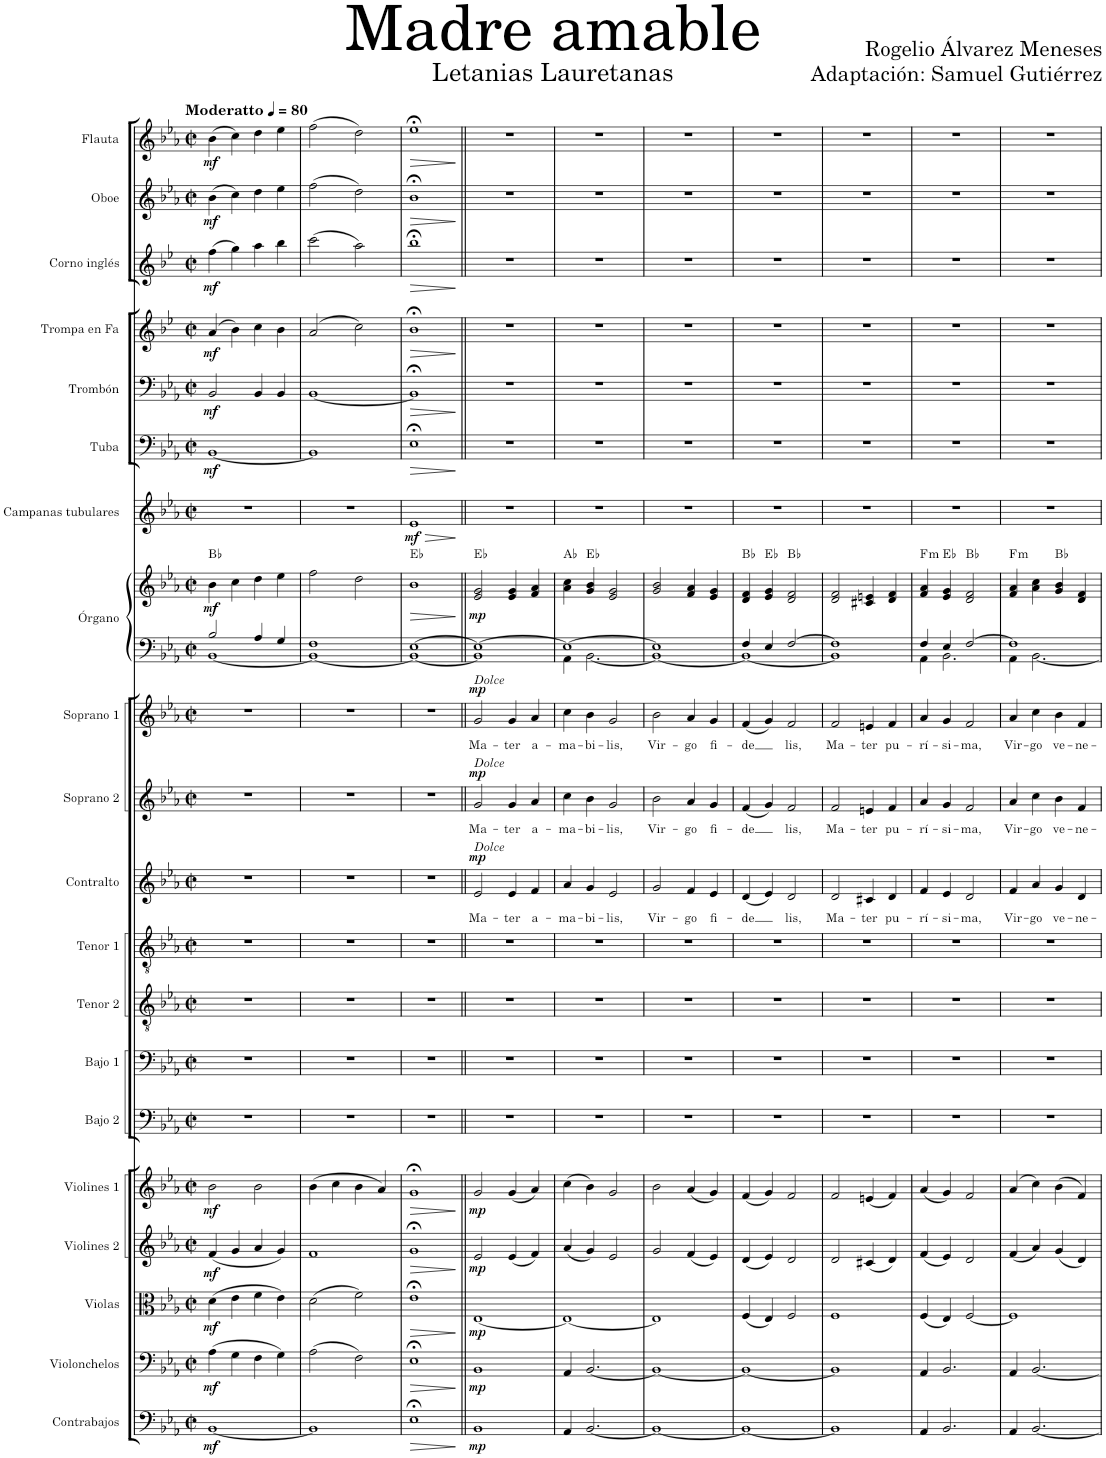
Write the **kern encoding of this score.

**kern	**dynam	**kern	**dynam	**kern	**dynam	**kern	**dynam	**kern	**dynam	**kern	**kern	**kern	**kern	**kern	**text	**dynam	**kern	**text	**dynam	**kern	**text	**dynam	**kern	**kern	**dynam	**harte	**kern	**dynam	**kern	**dynam	**kern	**dynam	**kern	**dynam	**kern	**dynam	**kern	**dynam	**kern	**dynam
*part20	*part20	*part19	*part19	*part18	*part18	*part17	*part17	*part16	*part16	*part15	*part14	*part13	*part12	*part11	*part11	*part11	*part10	*part10	*part10	*part9	*part9	*part9	*part8	*part8	*part8	*part8	*part7	*part7	*part6	*part6	*part5	*part5	*part4	*part4	*part3	*part3	*part2	*part2	*part1	*part1
*staff21	*staff21	*staff20	*staff20	*staff19	*staff19	*staff18	*staff18	*staff17	*staff17	*staff16	*staff15	*staff14	*staff13	*staff12	*staff12	*staff12	*staff11	*staff11	*staff11	*staff10	*staff10	*staff10	*staff9	*staff8	*staff8/9	*	*staff7	*staff7	*staff6	*staff6	*staff5	*staff5	*staff4	*staff4	*staff3	*staff3	*staff2	*staff2	*staff1	*staff1
*I"Contrabajos	*	*I"Violonchelos	*	*I"Violas	*	*I"Violines 2	*	*I"Violines 1	*	*I"Bajo 2	*I"Bajo 1	*I"Tenor 2	*I"Tenor 1	*I"Contralto	*	*	*I"Soprano 2	*	*	*I"Soprano 1	*	*	*I"Órgano	*	*	*	*I"Campanas tubulares	*	*I"Tuba	*	*I"Trombón	*	*I"Trompa en Fa	*	*I"Corno inglés	*	*I"Oboe	*	*I"Flauta	*
*I'Cbs.	*	*I'Vcs.	*	*I'Vlas.	*	*I'Vlns. 2	*	*I'Vlns. 1	*	*I'B. 2	*I'B. 1	*I'T. 2	*I'T. 1	*I'C.	*	*	*I'S. 2	*	*	*I'S. 1	*	*	*	*	*	*	*I'C.t.	*	*I'Tba.	*	*I'Tbn.	*	*	*	*I'Cor. Ingl.	*	*I'Ob.	*	*I'Fl.	*
*clefF4	*	*clefF4	*	*clefC3	*	*clefG2	*	*clefG2	*	*clefF4	*clefF4	*clefGv2	*clefGv2	*clefG2	*	*	*clefG2	*	*	*clefG2	*	*	*clefF4	*clefG2	*	*	*clefG2	*	*clefF4	*	*clefF4	*	*clefG2	*	*clefG2	*	*clefG2	*	*clefG2	*
*Trd7c12	*	*	*	*	*	*	*	*	*	*	*	*	*	*	*	*	*	*	*	*	*	*	*	*	*	*	*	*	*	*	*	*	*Trd4c7	*	*Trd4c7	*	*	*	*	*
*k[b-e-a-]	*	*k[b-e-a-]	*	*k[b-e-a-]	*	*k[b-e-a-]	*	*k[b-e-a-]	*	*k[b-e-a-]	*k[b-e-a-]	*k[b-e-a-]	*k[b-e-a-]	*k[b-e-a-]	*	*	*k[b-e-a-]	*	*	*k[b-e-a-]	*	*	*k[b-e-a-]	*k[b-e-a-]	*	*	*k[b-e-a-]	*	*k[b-e-a-]	*	*k[b-e-a-]	*	*k[b-e-]	*	*k[b-e-]	*	*k[b-e-a-]	*	*k[b-e-a-]	*
*M2/2	*	*M2/2	*	*M2/2	*	*M2/2	*	*M2/2	*	*M2/2	*M2/2	*M2/2	*M2/2	*M2/2	*	*	*M2/2	*	*	*M2/2	*	*	*M2/2	*M2/2	*	*	*M2/2	*	*M2/2	*	*M2/2	*	*M2/2	*	*M2/2	*	*M2/2	*	*M2/2	*
*met(c|)	*	*met(c|)	*	*met(c|)	*	*met(c|)	*	*met(c|)	*	*met(c|)	*met(c|)	*met(c|)	*met(c|)	*met(c|)	*	*	*met(c|)	*	*	*met(c|)	*	*	*met(c|)	*met(c|)	*	*	*met(c|)	*	*met(c|)	*	*met(c|)	*	*met(c|)	*	*met(c|)	*	*met(c|)	*	*met(c|)	*
*MM80	*	*MM80	*	*MM80	*	*MM80	*	*MM80	*	*MM80	*MM80	*MM80	*MM80	*MM80	*	*	*MM80	*	*	*MM80	*	*	*MM80	*MM80	*	*	*MM80	*	*MM80	*	*MM80	*	*MM80	*	*MM80	*	*MM80	*	*MM80	*
=1	=1	=1	=1	=1	=1	=1	=1	=1	=1	=1	=1	=1	=1	=1	=1	=1	=1	=1	=1	=1	=1	=1	=1	=1	=1	=1	=1	=1	=1	=1	=1	=1	=1	=1	=1	=1	=1	=1	=1	=1
*	*	*	*	*	*	*	*	*	*	*	*	*	*	*	*	*	*	*	*	*	*	*	*^	*	*	*	*	*	*	*	*	*	*	*	*	*	*	*	*	*
!	!	!	!	!	!	!	!	!	!	!	!	!	!	!	!	!	!	!	!	!	!	!	!	!	!	!	!	!	!	!	!	!	!	!	!	!	!	!	!	!LO:TX:a:B:t=Moderatto	!
!	!LO:DY:b	!	!LO:DY:b	!	!LO:DY:b	!	!LO:DY:b	!	!LO:DY:b	!	!	!	!	!	!	!	!	!	!	!	!	!	!	!	!	!LO:DY:b	!	!	!	!	!LO:DY:b	!	!LO:DY:b	!	!LO:DY:b	!	!LO:DY:b	!	!LO:DY:b	!	!LO:DY:b
[1BB-	mf	(4A-\	mf	(4d\	mf	(4f/	mf	2b-\	mf	1r	1r	1r	1r	1r	.	.	1r	.	.	1r	.	.	2B-/	[1BB-	4b-\	mf	Bb:maj	1r	.	[1BB-	mf	2BB-/	mf	(4a/	mf	(4ff\	mf	(4b-\	mf	(4b-\	mf
.	.	4G\	.	4e-\	.	4g/	.	.	.	.	.	.	.	.	.	.	.	.	.	.	.	.	.	.	4cc\	.	.	.	.	.	.	.	.	4b-\)	.	4gg\)	.	4cc\)	.	4cc\)	.
.	.	4F\	.	4f\	.	4a-/	.	2b-\	.	.	.	.	.	.	.	.	.	.	.	.	.	.	4A-/	.	4dd\	.	.	.	.	.	.	4BB-/	.	4cc\	.	4aa\	.	4dd\	.	4dd\	.
.	.	4G\)	.	4e-\)	.	4g/)	.	.	.	.	.	.	.	.	.	.	.	.	.	.	.	.	4G/	.	4ee-\	.	.	.	.	.	.	4BB-/	.	4b-\	.	4bb-\	.	4ee-\	.	4ee-\	.
=2	=2	=2	=2	=2	=2	=2	=2	=2	=2	=2	=2	=2	=2	=2	=2	=2	=2	=2	=2	=2	=2	=2	=2	=2	=2	=2	=2	=2	=2	=2	=2	=2	=2	=2	=2	=2	=2	=2	=2	=2	=2
1BB-]	.	(2A-\	.	(2d\	.	1f	.	(4b-\	.	1r	1r	1r	1r	1r	.	.	1r	.	.	1r	.	.	1F	1BB-_	2ff\	.	.	1r	.	1BB-]	.	[1BB-	.	(2a/	.	(2ccc\	.	(2ff\	.	(2ff\	.
.	.	.	.	.	.	.	.	4cc\	.	.	.	.	.	.	.	.	.	.	.	.	.	.	.	.	.	.	.	.	.	.	.	.	.	.	.	.	.	.	.	.	.
.	.	2F\)	.	2f\)	.	.	.	4b-\	.	.	.	.	.	.	.	.	.	.	.	.	.	.	.	.	2dd\	.	.	.	.	.	.	.	.	2cc\)	.	2aa\)	.	2dd\)	.	2dd\)	.
.	.	.	.	.	.	.	.	4a-/)	.	.	.	.	.	.	.	.	.	.	.	.	.	.	.	.	.	.	.	.	.	.	.	.	.	.	.	.	.	.	.	.	.
=3	=3	=3	=3	=3	=3	=3	=3	=3	=3	=3	=3	=3	=3	=3	=3	=3	=3	=3	=3	=3	=3	=3	=3	=3	=3	=3	=3	=3	=3	=3	=3	=3	=3	=3	=3	=3	=3	=3	=3	=3	=3
!	!LO:HP:b	!	!LO:HP:b	!	!LO:HP:b	!	!LO:HP:b	!	!LO:HP:b	!	!	!	!	!	!	!	!	!	!	!	!	!	!	!	!	!LO:HP:b	!	!	!LO:HP:b	!	!LO:HP:b	!	!LO:HP:b	!	!LO:HP:b	!	!LO:HP:b	!	!LO:HP:b	!	!LO:HP:b
!	!	!	!	!	!	!	!	!	!	!	!	!	!	!	!	!	!	!	!	!	!	!	!	!	!	!	!	!	!LO:DY:n=1:b	!	!	!	!	!	!	!	!	!	!	!	!
1E-;<	>	1E-;<	>	1e-;<	>	1g;<	>	1g;<	>	1r	1r	1r	1r	1r	.	.	1r	.	.	1r	.	.	[1E-	1BB-_	1b-	>	Eb:maj	1e-	> mf	1E-;<	>	1BB-;<]	>	1b-;<	>	1bb-;<	>	1b-;<	>	1ee-;<	>
*	*	*	*	*	*	*	*	*	*	*	*	*	*	*	*	*	*	*	*	*	*	*	*v	*v	*	*	*	*	*	*	*	*	*	*	*	*	*	*	*	*	*
.	]	.	]	.	]	.	]	.	]	.	.	.	.	.	.	.	.	.	.	.	.	.	.	.	]	.	.	]	.	]	.	]	.	]	.	]	.	]	.	]
=4||	=4||	=4||	=4||	=4||	=4||	=4||	=4||	=4||	=4||	=4||	=4||	=4||	=4||	=4||	=4||	=4||	=4||	=4||	=4||	=4||	=4||	=4||	=4||	=4||	=4||	=4||	=4||	=4||	=4||	=4||	=4||	=4||	=4||	=4||	=4||	=4||	=4||	=4||	=4||	=4||
!	!	!	!	!	!	!	!	!	!	!	!	!	!	!	!	!	!	!	!	!LO:TX:a:i:t=Dolce	!	!	!	!	!	!	!	!	!	!	!	!	!	!	!	!	!	!	!	!
!	!	!	!	!	!	!	!	!	!	!	!	!	!	!	!	!	!LO:TX:a:i:t=Dolce	!	!	!	!	!	!	!	!	!	!	!	!	!	!	!	!	!	!	!	!	!	!	!
!	!	!	!	!	!	!	!	!	!	!	!	!	!	!LO:TX:a:i:t=Dolce	!	!	!	!	!	!	!	!	!	!	!	!	!	!	!	!	!	!	!	!	!	!	!	!	!	!
!	!LO:DY:b	!	!LO:DY:b	!	!LO:DY:b	!	!LO:DY:b	!	!LO:DY:b	!	!	!	!	!	!LO:LY:b	!LO:DY:a	!	!LO:LY:b	!LO:DY:a	!	!LO:LY:b	!LO:DY:a	!	!	!LO:DY:b	!	!	!	!	!	!	!	!	!	!	!	!	!	!	!
*	*	*	*	*	*	*	*	*	*	*	*	*	*	*	*	*	*	*	*	*	*	*	*^	*	*	*	*	*	*	*	*	*	*	*	*	*	*	*	*	*
1BB-	mp	1BB-	mp	[1E-	mp	2e-/	mp	2g/	mp	1r	1r	1r	1r	2e-/	Ma-	mp	2g/	Ma-	mp	2g/	Ma-	mp	1E-_	1BB-]	2e-/ 2g/	mp	Eb:maj	1r	.	1r	.	1r	.	1r	.	1r	.	1r	.	1r	.
!	!	!	!	!	!	!	!	!	!	!	!	!	!	!	!LO:LY:b	!	!	!LO:LY:b	!	!	!LO:LY:b	!	!	!	!	!	!	!	!	!	!	!	!	!	!	!	!	!	!	!	!
.	.	.	.	.	.	(4e-/	.	(4g/	.	.	.	.	.	4e-/	-ter	.	4g/	-ter	.	4g/	-ter	.	.	.	4e-/ 4g/	.	.	.	.	.	.	.	.	.	.	.	.	.	.	.	.
!	!	!	!	!	!	!	!	!	!	!	!	!	!	!	!LO:LY:b	!	!	!LO:LY:b	!	!	!LO:LY:b	!	!	!	!	!	!	!	!	!	!	!	!	!	!	!	!	!	!	!	!
.	.	.	.	.	.	4f/)	.	4a-/)	.	.	.	.	.	4f/	a-	.	4a-/	a-	.	4a-/	a-	.	.	.	4f/ 4a-/	.	.	.	.	.	.	.	.	.	.	.	.	.	.	.	.
=5	=5	=5	=5	=5	=5	=5	=5	=5	=5	=5	=5	=5	=5	=5	=5	=5	=5	=5	=5	=5	=5	=5	=5	=5	=5	=5	=5	=5	=5	=5	=5	=5	=5	=5	=5	=5	=5	=5	=5	=5	=5
!	!	!	!	!	!	!	!	!	!	!	!	!	!	!	!LO:LY:b	!	!	!LO:LY:b	!	!	!LO:LY:b	!	!	!	!	!	!	!	!	!	!	!	!	!	!	!	!	!	!	!	!
4AA-/	.	4AA-/	.	1E-_	.	(4a-/	.	(4cc\	.	1r	1r	1r	1r	4a-/	-ma-	.	4cc\	-ma-	.	4cc\	-ma-	.	1E-_	4AA-\	4a-\ 4cc\	.	Ab:maj	1r	.	1r	.	1r	.	1r	.	1r	.	1r	.	1r	.
!	!	!	!	!	!	!	!	!	!	!	!	!	!	!	!LO:LY:b	!	!	!LO:LY:b	!	!	!LO:LY:b	!	!	!	!	!	!	!	!	!	!	!	!	!	!	!	!	!	!	!	!
[2.BB-/	.	[2.BB-/	.	.	.	4g/)	.	4b-\)	.	.	.	.	.	4g/	-bi-	.	4b-\	-bi-	.	4b-\	-bi-	.	.	[2.BB-\	4g/ 4b-/	.	Eb:maj	.	.	.	.	.	.	.	.	.	.	.	.	.	.
!	!	!	!	!	!	!	!	!	!	!	!	!	!	!	!LO:LY:b	!	!	!LO:LY:b	!	!	!LO:LY:b	!	!	!	!	!	!	!	!	!	!	!	!	!	!	!	!	!	!	!	!
.	.	.	.	.	.	2e-/	.	2g/	.	.	.	.	.	2e-/	-lis,	.	2g/	-lis,	.	2g/	-lis,	.	.	.	2e-/ 2g/	.	.	.	.	.	.	.	.	.	.	.	.	.	.	.	.
=6	=6	=6	=6	=6	=6	=6	=6	=6	=6	=6	=6	=6	=6	=6	=6	=6	=6	=6	=6	=6	=6	=6	=6	=6	=6	=6	=6	=6	=6	=6	=6	=6	=6	=6	=6	=6	=6	=6	=6	=6	=6
!	!	!	!	!	!	!	!	!	!	!	!	!	!	!	!LO:LY:b	!	!	!LO:LY:b	!	!	!LO:LY:b	!	!	!	!	!	!	!	!	!	!	!	!	!	!	!	!	!	!	!	!
1BB-_	.	1BB-_	.	1E-]	.	2g/	.	2b-\	.	1r	1r	1r	1r	2g/	Vir-	.	2b-\	Vir-	.	2b-\	Vir-	.	1E-]	1BB-_	2g/ 2b-/	.	.	1r	.	1r	.	1r	.	1r	.	1r	.	1r	.	1r	.
!	!	!	!	!	!	!	!	!	!	!	!	!	!	!	!LO:LY:b	!	!	!LO:LY:b	!	!	!LO:LY:b	!	!	!	!	!	!	!	!	!	!	!	!	!	!	!	!	!	!	!	!
.	.	.	.	.	.	(4f/	.	(4a-/	.	.	.	.	.	4f/	-go	.	4a-/	-go	.	4a-/	-go	.	.	.	4f/ 4a-/	.	.	.	.	.	.	.	.	.	.	.	.	.	.	.	.
!	!	!	!	!	!	!	!	!	!	!	!	!	!	!	!LO:LY:b	!	!	!LO:LY:b	!	!	!LO:LY:b	!	!	!	!	!	!	!	!	!	!	!	!	!	!	!	!	!	!	!	!
.	.	.	.	.	.	4e-/)	.	4g/)	.	.	.	.	.	4e-/	fi-	.	4g/	fi-	.	4g/	fi-	.	.	.	4e-/ 4g/	.	.	.	.	.	.	.	.	.	.	.	.	.	.	.	.
=7	=7	=7	=7	=7	=7	=7	=7	=7	=7	=7	=7	=7	=7	=7	=7	=7	=7	=7	=7	=7	=7	=7	=7	=7	=7	=7	=7	=7	=7	=7	=7	=7	=7	=7	=7	=7	=7	=7	=7	=7	=7
!	!	!	!	!	!	!	!	!	!	!	!	!	!	!	!LO:LY:b	!	!	!LO:LY:b	!	!	!LO:LY:b	!	!	!	!	!	!	!	!	!	!	!	!	!	!	!	!	!	!	!	!
1BB-_	.	1BB-_	.	(4F/	.	(4d/	.	(4f/	.	1r	1r	1r	1r	(4d/	-de	.	(4f/	-de	.	(4f/	-de	.	4F/	1BB-_	4d/ 4f/	.	Bb:maj	1r	.	1r	.	1r	.	1r	.	1r	.	1r	.	1r	.
.	.	.	.	4E-/)	.	4e-/)	.	4g/)	.	.	.	.	.	4e-/)	.	.	4g/)	.	.	4g/)	.	.	4E-/	.	4e-/ 4g/	.	Eb:maj	.	.	.	.	.	.	.	.	.	.	.	.	.	.
!	!	!	!	!	!	!	!	!	!	!	!	!	!	!	!LO:LY:b	!	!	!LO:LY:b	!	!	!LO:LY:b	!	!	!	!	!	!	!	!	!	!	!	!	!	!	!	!	!	!	!	!
.	.	.	.	2F/	.	2d/	.	2f/	.	.	.	.	.	2d/	lis,	.	2f/	lis,	.	2f/	lis,	.	[2F/	.	2d/ 2f/	.	Bb:maj	.	.	.	.	.	.	.	.	.	.	.	.	.	.
=8	=8	=8	=8	=8	=8	=8	=8	=8	=8	=8	=8	=8	=8	=8	=8	=8	=8	=8	=8	=8	=8	=8	=8	=8	=8	=8	=8	=8	=8	=8	=8	=8	=8	=8	=8	=8	=8	=8	=8	=8	=8
!	!	!	!	!	!	!	!	!	!	!	!	!	!	!	!LO:LY:b	!	!	!LO:LY:b	!	!	!LO:LY:b	!	!	!	!	!	!	!	!	!	!	!	!	!	!	!	!	!	!	!	!
1BB-]	.	1BB-]	.	1F	.	2d/	.	2f/	.	1r	1r	1r	1r	2d/	Ma-	.	2f/	Ma-	.	2f/	Ma-	.	1F]	1BB-]	2d/ 2f/	.	.	1r	.	1r	.	1r	.	1r	.	1r	.	1r	.	1r	.
!	!	!	!	!	!	!	!	!	!	!	!	!	!	!	!LO:LY:b	!	!	!LO:LY:b	!	!	!LO:LY:b	!	!	!	!	!	!	!	!	!	!	!	!	!	!	!	!	!	!	!	!
.	.	.	.	.	.	(4c#X/	.	(4en/	.	.	.	.	.	4c#X/	-ter	.	4en/	-ter	.	4en/	-ter	.	.	.	4c#X/ 4en/	.	.	.	.	.	.	.	.	.	.	.	.	.	.	.	.
!	!	!	!	!	!	!	!	!	!	!	!	!	!	!	!LO:LY:b	!	!	!LO:LY:b	!	!	!LO:LY:b	!	!	!	!	!	!	!	!	!	!	!	!	!	!	!	!	!	!	!	!
.	.	.	.	.	.	4d/)	.	4f/)	.	.	.	.	.	4d/	pu-	.	4f/	pu-	.	4f/	pu-	.	.	.	4d/ 4f/	.	.	.	.	.	.	.	.	.	.	.	.	.	.	.	.
=9	=9	=9	=9	=9	=9	=9	=9	=9	=9	=9	=9	=9	=9	=9	=9	=9	=9	=9	=9	=9	=9	=9	=9	=9	=9	=9	=9	=9	=9	=9	=9	=9	=9	=9	=9	=9	=9	=9	=9	=9	=9
!	!	!	!	!	!	!	!	!	!	!	!	!	!	!	!LO:LY:b	!	!	!LO:LY:b	!	!	!LO:LY:b	!	!	!	!	!	!LO:H:kt=m	!	!	!	!	!	!	!	!	!	!	!	!	!	!
4AA-/	.	4AA-/	.	(4F/	.	(4f/	.	(4a-/	.	1r	1r	1r	1r	4f/	-rí-	.	4a-/	-rí-	.	4a-/	-rí-	.	4F/	4AA-\	4f/ 4a-/	.	F:min	1r	.	1r	.	1r	.	1r	.	1r	.	1r	.	1r	.
!	!	!	!	!	!	!	!	!	!	!	!	!	!	!	!LO:LY:b	!	!	!LO:LY:b	!	!	!LO:LY:b	!	!	!	!	!	!	!	!	!	!	!	!	!	!	!	!	!	!	!	!
2.BB-/	.	2.BB-/	.	4E-/)	.	4e-/)	.	4g/)	.	.	.	.	.	4e-/	-si-	.	4g/	-si-	.	4g/	-si-	.	4E-/	2.BB-\	4e-/ 4g/	.	Eb:maj	.	.	.	.	.	.	.	.	.	.	.	.	.	.
!	!	!	!	!	!	!	!	!	!	!	!	!	!	!	!LO:LY:b	!	!	!LO:LY:b	!	!	!LO:LY:b	!	!	!	!	!	!	!	!	!	!	!	!	!	!	!	!	!	!	!	!
.	.	.	.	[2F/	.	2d/	.	2f/	.	.	.	.	.	2d/	-ma,	.	2f/	-ma,	.	2f/	-ma,	.	[2F/	.	2d/ 2f/	.	Bb:maj	.	.	.	.	.	.	.	.	.	.	.	.	.	.
=10	=10	=10	=10	=10	=10	=10	=10	=10	=10	=10	=10	=10	=10	=10	=10	=10	=10	=10	=10	=10	=10	=10	=10	=10	=10	=10	=10	=10	=10	=10	=10	=10	=10	=10	=10	=10	=10	=10	=10	=10	=10
!	!	!	!	!	!	!	!	!	!	!	!	!	!	!	!LO:LY:b	!	!	!LO:LY:b	!	!	!LO:LY:b	!	!	!	!	!	!LO:H:kt=m	!	!	!	!	!	!	!	!	!	!	!	!	!	!
4AA-/	.	4AA-/	.	1F]	.	(4f/	.	(4a-/	.	1r	1r	1r	1r	4f/	Vir-	.	4a-/	Vir-	.	4a-/	Vir-	.	1F]	4AA-\	4f/ 4a-/	.	F:min	1r	.	1r	.	1r	.	1r	.	1r	.	1r	.	1r	.
!	!	!	!	!	!	!	!	!	!	!	!	!	!	!	!LO:LY:b	!	!	!LO:LY:b	!	!	!LO:LY:b	!	!	!	!	!	!	!	!	!	!	!	!	!	!	!	!	!	!	!	!
[2.BB-/	.	[2.BB-/	.	.	.	4a-/)	.	4cc\)	.	.	.	.	.	4a-/	-go	.	4cc\	-go	.	4cc\	-go	.	.	[2.BB-\	4a-\ 4cc\	.	.	.	.	.	.	.	.	.	.	.	.	.	.	.	.
!	!	!	!	!	!	!	!	!	!	!	!	!	!	!	!LO:LY:b	!	!	!LO:LY:b	!	!	!LO:LY:b	!	!	!	!	!	!	!	!	!	!	!	!	!	!	!	!	!	!	!	!
.	.	.	.	.	.	(4g/	.	(4b-\	.	.	.	.	.	4g/	ve-	.	4b-\	ve-	.	4b-\	ve-	.	.	.	4g/ 4b-/	.	Bb:maj	.	.	.	.	.	.	.	.	.	.	.	.	.	.
!	!	!	!	!	!	!	!	!	!	!	!	!	!	!	!LO:LY:b	!	!	!LO:LY:b	!	!	!LO:LY:b	!	!	!	!	!	!	!	!	!	!	!	!	!	!	!	!	!	!	!	!
.	.	.	.	.	.	4d/)	.	4f/)	.	.	.	.	.	4d/	-ne-	.	4f/	-ne-	.	4f/	-ne-	.	.	.	4d/ 4f/	.	.	.	.	.	.	.	.	.	.	.	.	.	.	.	.
*	*	*	*	*	*	*	*	*	*	*	*	*	*	*	*	*	*	*	*	*	*	*	*v	*v	*	*	*	*	*	*	*	*	*	*	*	*	*	*	*	*	*
=	=	=	=	=	=	=	=	=	=	=	=	=	=	=	=	=	=	=	=	=	=	=	=	=	=	=	=	=	=	=	=	=	=	=	=	=	=	=	=	=
*-	*-	*-	*-	*-	*-	*-	*-	*-	*-	*-	*-	*-	*-	*-	*-	*-	*-	*-	*-	*-	*-	*-	*-	*-	*-	*-	*-	*-	*-	*-	*-	*-	*-	*-	*-	*-	*-	*-	*-	*-
